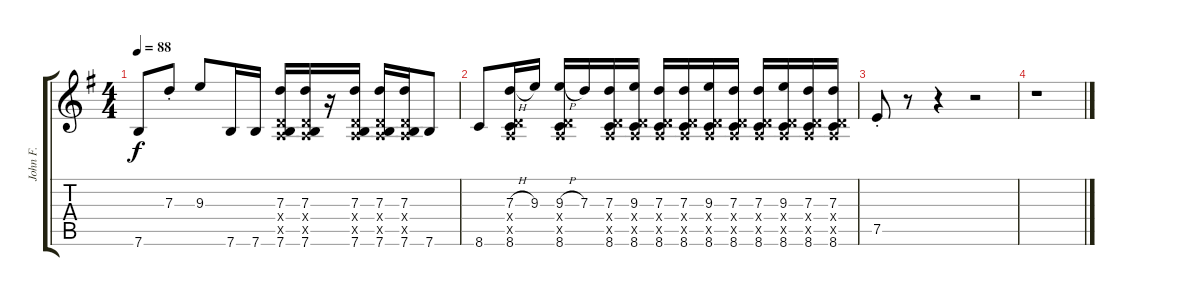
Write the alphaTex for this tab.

\track ("John F." "John F.") {instrument electricguitarclean}
\staff {score tabs}
\tuning (E4 B3 G3 D3 A2 E2) {hide}
\ts (4 4)
\tempo 88
\clef g2
\ks g
7.6.8{dy f} 7.3{st}.8 9.3.8 7.6.16 7.6.16 (7.3 0.4{x} 0.5{x} 7.6).16 (7.3 0.4{x} 0.5{x} 7.6).16 r.16 (7.3 0.4{x} 0.5{x} 7.6).16 (7.3 0.4{x} 0.5{x} 7.6).16 (7.3 0.4{x} 0.5{x} 7.6).16 7.6.8 |
8.6.8 (7.3{h} 0.4{x} 0.5{x} 8.6).16 9.3.16 (9.3{h} 0.4{x} 0.5{x} 8.6).16 7.3.16 (7.3 0.4{x} 0.5{x} 8.6).16 (9.3 0.4{x} 0.5{x} 8.6).16 (7.3 0.4{x} 0.5{x} 8.6).16 (7.3 0.4{x} 0.5{x} 8.6).16 (9.3 0.4{x} 0.5{x} 8.6).16 (7.3 0.4{x} 0.5{x} 8.6).16 (7.3 0.4{x} 0.5{x} 8.6).16 (9.3 0.4{x} 0.5{x} 8.6).16 (7.3 0.4{x} 0.5{x} 8.6).16 (7.3 0.4{x} 0.5{x} 8.6).16 |
7.5{st}.8 r.8 r.4 r.2 |
r.1
